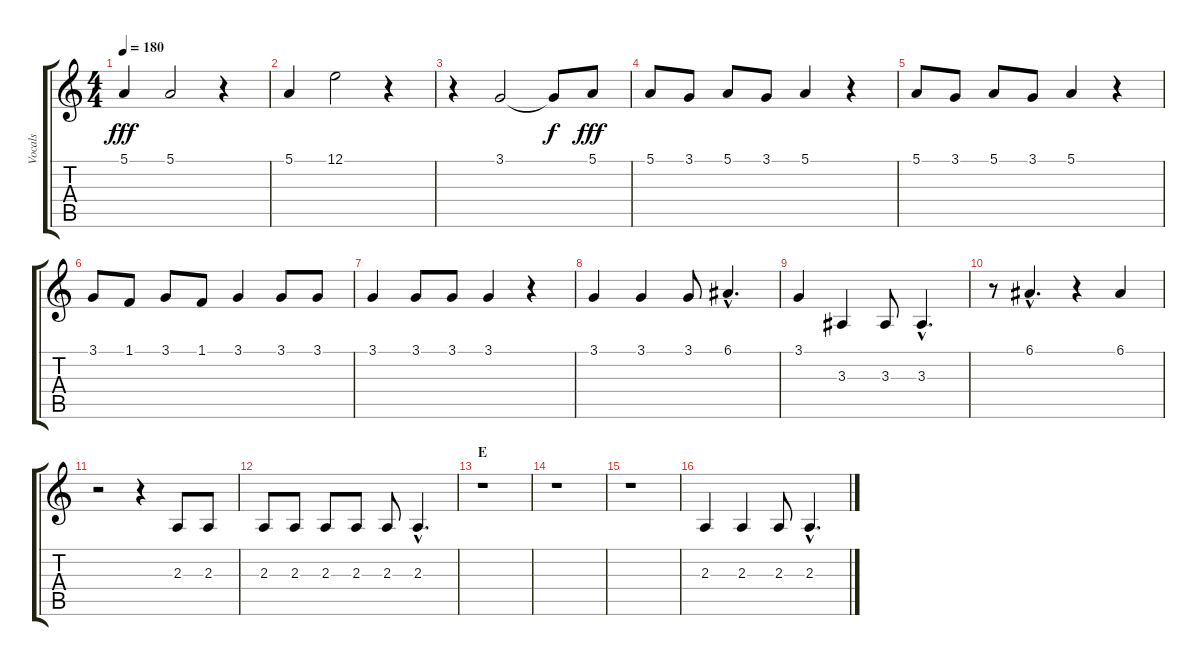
\track ("Vocals" "Vocals") {instrument lead6voice}
\staff {score tabs}
\tuning (E4 B3 G3 D3 A2 E2) {hide}
\ts (4 4)
\tempo 180
\clef g2
\ks c
5.1.4{dy fff} 5.1.2 r.4 |
5.1.4 12.1.2 r.4 |
r.4 3.1.2 3.1{t}.8{dy f} 5.1.8{dy fff} |
5.1.8 3.1.8 5.1.8 3.1.8 5.1.4 r.4 |
5.1.8 3.1.8 5.1.8 3.1.8 5.1.4 r.4 |
3.1.8 1.1.8 3.1.8 1.1.8 3.1.4 3.1.8 3.1.8 |
3.1.4 3.1.8 3.1.8 3.1.4 r.4 |
3.1.4 3.1.4 3.1.8 6.1{hac}.4{d} |
3.1.4 3.3.4 3.3.8 3.3{hac}.4{d} |
r.8 6.1{hac}.4{d} r.4 6.1.4 |
r.2 r.4 2.3.8 2.3.8 |
2.3.8 2.3.8 2.3.8 2.3.8 2.3.8 2.3{hac}.4{d} |
\section ("" "E")
r.1 |
r.1 |
r.1 |
2.3.4 2.3.4 2.3.8 2.3{hac}.4{d}
